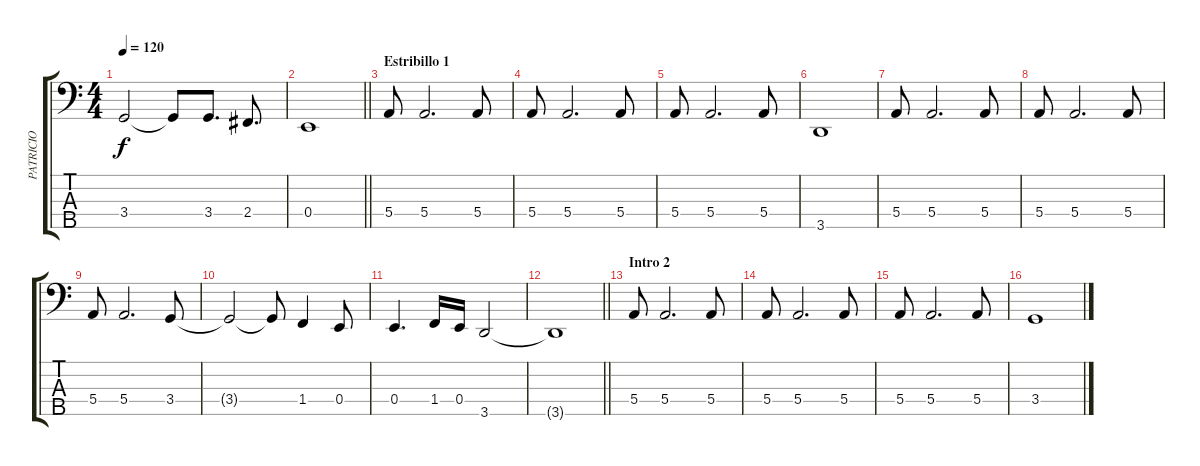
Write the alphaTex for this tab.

\track ("PATRICIO" "PATRICIO") {instrument electricbassfinger}
\staff {score tabs}
\tuning (G2 D2 A1 E1 B0) {hide}
\ts (4 4)
\tempo 120
\clef f4
\ks c
3.4.2{dy f} 3.4{t}.8 3.4.8{d} 2.4.8{d} |
\barLineRight lightlight
0.4.1 |
\section ("" "Estribillo 1")
5.4.8 5.4.2{d} 5.4.8 |
5.4.8 5.4.2{d} 5.4.8 |
5.4.8 5.4.2{d} 5.4.8 |
3.5.1 |
5.4.8 5.4.2{d} 5.4.8 |
5.4.8 5.4.2{d} 5.4.8 |
5.4.8 5.4.2{d} 3.4.8 |
3.4{t}.2 3.4{t}.8 1.4.4 0.4.8 |
0.4.4{d} 1.4.16 0.4.16 3.5.2 |
\barLineRight lightlight
3.5{t}.1 |
\section ("" "Intro 2")
5.4.8 5.4.2{d} 5.4.8 |
5.4.8 5.4.2{d} 5.4.8 |
5.4.8 5.4.2{d} 5.4.8 |
3.4.1
